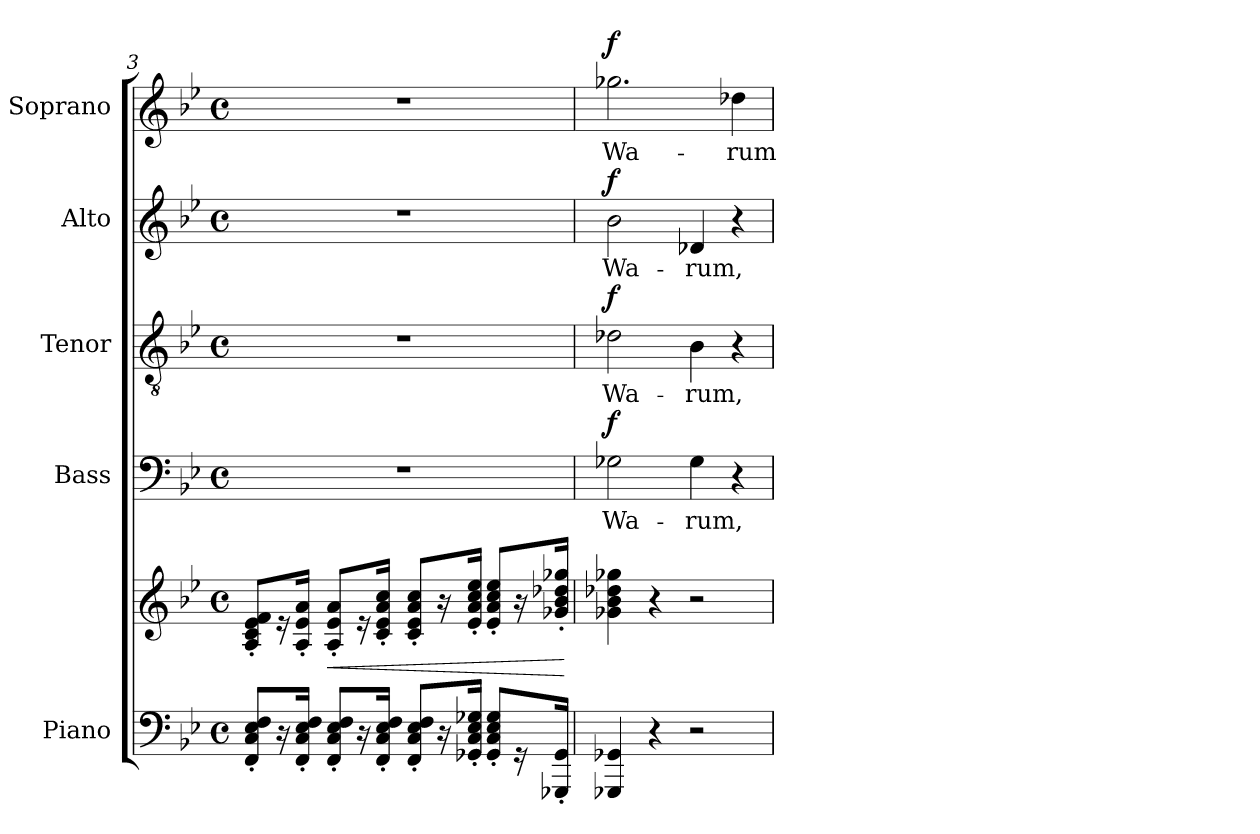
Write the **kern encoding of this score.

**kern	**kern	**dynam	**kern	**text	**dynam	**kern	**text	**dynam	**kern	**text	**dynam	**kern	**text	**dynam
*part5	*part5	*part5	*part4	*part4	*part4	*part3	*part3	*part3	*part2	*part2	*part2	*part1	*part1	*part1
*staff6	*staff5	*staff5/6	*staff4	*staff4	*staff4	*staff3	*staff3	*staff3	*staff2	*staff2	*staff2	*staff1	*staff1	*staff1
*I"Piano	*	*	*I"Bass	*	*	*I"Tenor	*	*	*I"Alto	*	*	*I"Soprano	*	*
*I'Pno	*	*	*	*	*	*	*	*	*	*	*	*I'Pno	*	*
*clefF4	*clefG2	*	*clefF4	*	*	*clefGv2	*	*	*clefG2	*	*	*clefG2	*	*
*k[b-e-]	*k[b-e-]	*	*k[b-e-]	*	*	*k[b-e-]	*	*	*k[b-e-]	*	*	*k[b-e-]	*	*
*B-:	*B-:	*	*B-:	*	*	*B-:	*	*	*B-:	*	*	*B-:	*	*
*M4/4	*M4/4	*	*M4/4	*	*	*M4/4	*	*	*M4/4	*	*	*M4/4	*	*
*met(c)	*met(c)	*	*met(c)	*	*	*met(c)	*	*	*met(c)	*	*	*met(c)	*	*
=3	=3	=3	=3	=3	=3	=3	=3	=3	=3	=3	=3	=3	=3	=3
8FF/' 8C/' 8E-/' 8F/'L	8A/' 8c/' 8e-/' 8f/'L	.	1r	.	.	1r	.	.	1r	.	.	1r	.	.
16r	16r	.	.	.	.	.	.	.	.	.	.	.	.	.
16FF/' 16C/' 16E-/' 16F/'Jk	16A/' 16e-/' 16a/'Jk	.	.	.	.	.	.	.	.	.	.	.	.	.
!	!	!LO:HP:b	!	!	!	!	!	!	!	!	!	!	!	!
8FF/' 8C/' 8E-/' 8F/'L	8A/' 8e-/' 8a/'L	<	.	.	.	.	.	.	.	.	.	.	.	.
16r	16r	.	.	.	.	.	.	.	.	.	.	.	.	.
16FF/' 16C/' 16E-/' 16F/'Jk	16c/' 16e-/' 16a/' 16cc/'Jk	.	.	.	.	.	.	.	.	.	.	.	.	.
8FF/' 8C/' 8E-/' 8F/'L	8c/' 8e-/' 8a/' 8cc/'L	.	.	.	.	.	.	.	.	.	.	.	.	.
16r	16r	.	.	.	.	.	.	.	.	.	.	.	.	.
16GG-X/' 16C/' 16E-/' 16G-X/'Jk	16e-/' 16a/' 16cc/' 16ee-/'Jk	.	.	.	.	.	.	.	.	.	.	.	.	.
8GG-/' 8C/' 8E-/' 8G-/'L	8e-/' 8a/' 8cc/' 8ee-/'L	.	.	.	.	.	.	.	.	.	.	.	.	.
16r	16r	.	.	.	.	.	.	.	.	.	.	.	.	.
16GGG-X/' 16GG-/'Jk	16g-X/' 16b-/' 16dd-X/' 16gg-X/'Jk	.	.	.	.	.	.	.	.	.	.	.	.	.
.	.	[	.	.	.	.	.	.	.	.	.	.	.	.
=4	=4	=4	=4	=4	=4	=4	=4	=4	=4	=4	=4	=4	=4	=4
!	!	!	!	!LO:LY:b	!LO:DY:b	!	!LO:LY:b	!LO:DY:b	!	!LO:LY:b	!LO:DY:b	!	!LO:LY:b	!LO:DY:b
4GGG-X/ 4GG-X/	4g-X\ 4b-\ 4dd-X\ 4gg-X\	.	2G-X\	Wa-	f	2d-X\	Wa-	f	2b-\	Wa-	f	2.gg-X\	Wa-	f
4r	4r	.	.	.	.	.	.	.	.	.	.	.	.	.
!	!	!	!	!LO:LY:b	!	!	!LO:LY:b	!	!	!LO:LY:b	!	!	!	!
2r	2r	.	4G-\	-rum,	.	4B-\	-rum,	.	4d-X/	-rum,	.	.	.	.
!	!	!	!	!	!	!	!	!	!	!	!	!	!LO:LY:b	!
.	.	.	4r	.	.	4r	.	.	4r	.	.	4dd-X\	-rum	.
=	=	=	=	=	=	=	=	=	=	=	=	=	=	=
*-	*-	*-	*-	*-	*-	*-	*-	*-	*-	*-	*-	*-	*-	*-
